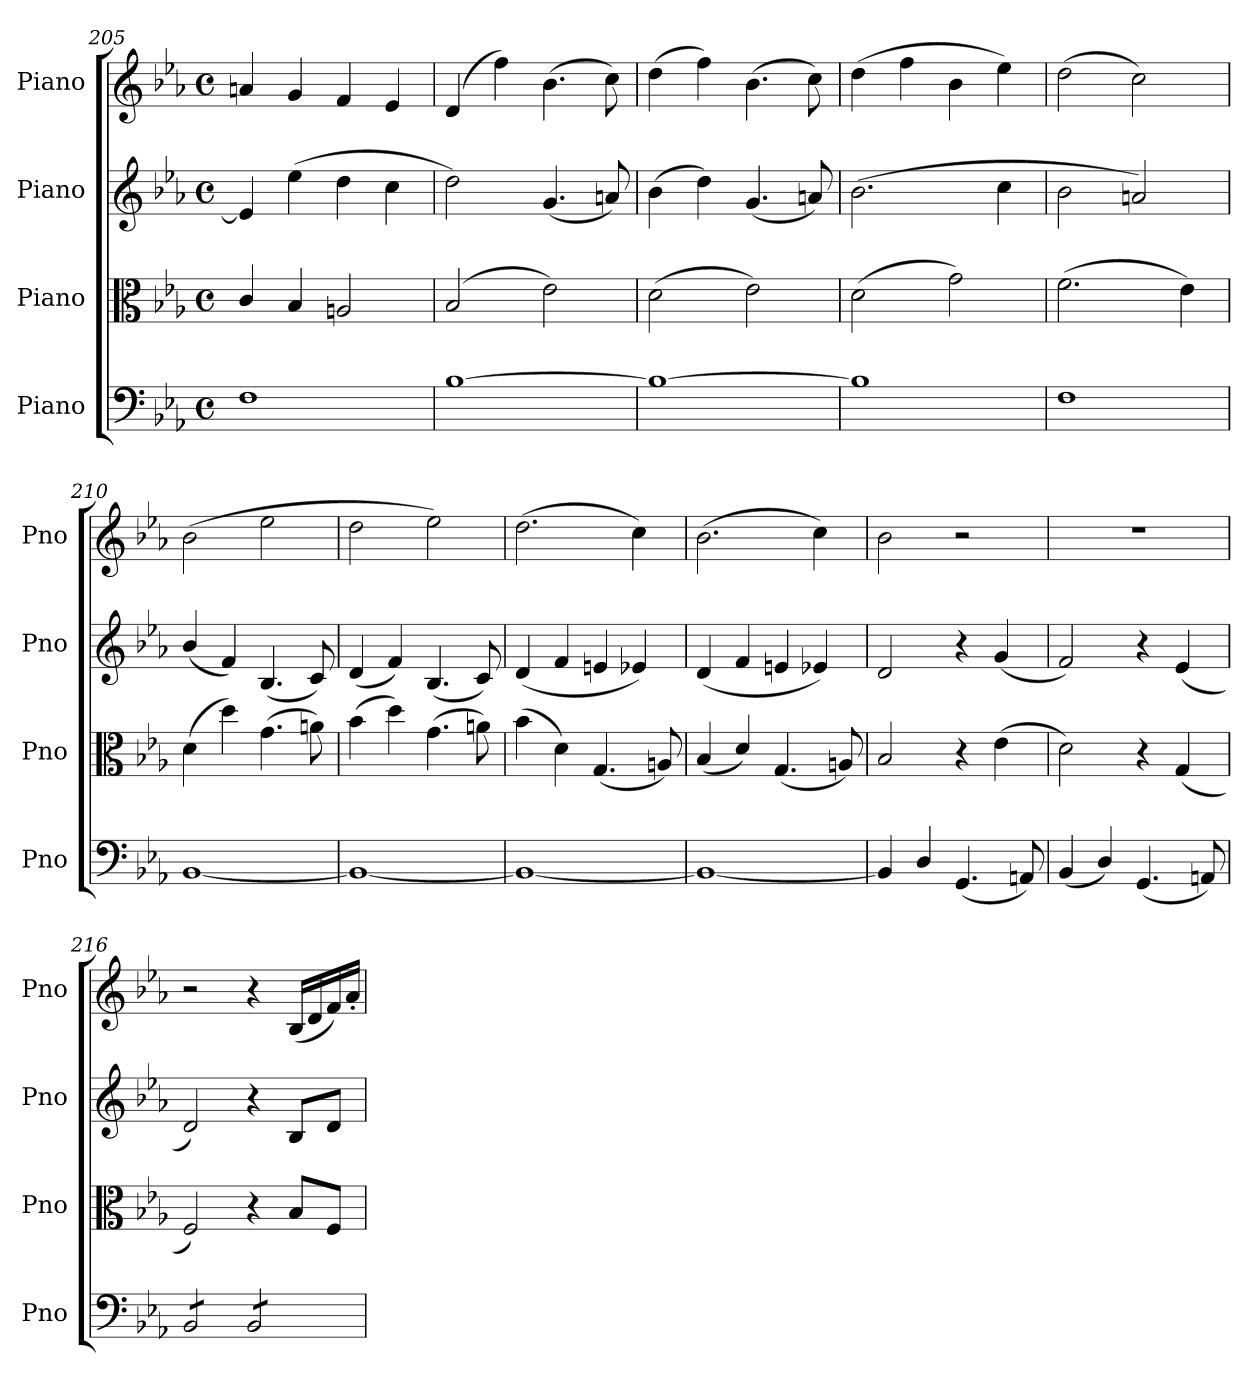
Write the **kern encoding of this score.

**kern	**kern	**kern	**kern
*part4	*part3	*part2	*part1
*staff4	*staff3	*staff2	*staff1
*I"Piano	*I"Piano	*I"Piano	*I"Piano
*I'Pno	*I'Pno	*I'Pno	*I'Pno
*clefF4	*clefC3	*clefG2	*clefG2
*k[b-e-a-]	*k[b-e-a-]	*k[b-e-a-]	*k[b-e-a-]
*M4/4	*M4/4	*M4/4	*M4/4
*met(c)	*met(c)	*met(c)	*met(c)
=205	=205	=205	=205
1F	4c/	4e-/]	4an/
.	4B-/	(4ee-\	4g/
.	2An/	4dd\	4f/
.	.	4cc\	4e-/
=206	=206	=206	=206
[1B-	(2B-/	2dd\)	(4d/
.	.	.	4ff\)
.	2e-\)	(4.g/	(4.b-\
.	.	8an/)	8cc\)
=207	=207	=207	=207
1B-_	(2d\	(4b-\	(4dd\
.	.	4dd\)	4ff\)
.	2e-\)	(4.g/	(4.b-\
.	.	8an/)	8cc\)
!!LO:PB:g=z
=208	=208	=208	=208
1B-]	(2d\	(2.b-\	(4dd\
.	.	.	4ff\
.	2g\)	.	4b-\
.	.	4cc\	4ee-\)
=209	=209	=209	=209
1F	(2.f\	2b-\	(2dd\
.	.	2an/)	2cc\)
.	4e-\)	.	.
=210	=210	=210	=210
[1BB-	(4d\	(4b-/	(2b-\
.	4dd\)	4f/)	.
.	(4.g\	(4.B-/	2ee-\
.	8an\)	8c/)	.
=211	=211	=211	=211
1BB-_	(4b-\	(4d/	2dd\
.	4dd\)	4f/)	.
.	(4.g\	(4.B-/	2ee-\)
.	8an\)	8c/)	.
=212	=212	=212	=212
1BB-_	(4b-\	(4d/	(2.dd\
.	4d\)	4f/	.
.	(4.G/	4en/	.
.	.	4e-X/)	4cc\)
.	8An/)	.	.
=213	=213	=213	=213
1BB-_	(4B-/	(4d/	(2.b-\
.	4d/)	4f/	.
.	(4.G/	4en/	.
.	.	4e-X/)	4cc\)
.	8An/)	.	.
=214	=214	=214	=214
4BB-/]	2B-/	2d/	2b-\
4D/	.	.	.
(4.GG/	4r	4r	2r
.	(4e-\	(4g/	.
8AAn/)	.	.	.
=215	=215	=215	=215
(4BB-/	2d\)	2f/)	1r
4D/)	.	.	.
(4.GG/	4r	4r	.
.	(4G/	(4e-/	.
8AAn/)	.	.	.
=216	=216	=216	=216
*tremolo	*	*	*
8BB-/L	2F/)	2d/)	2r
8BB-/	.	.	.
8BB-/	.	.	.
8BB-/J	.	.	.
8BB-/L	4r	4r	4r
8BB-/	.	.	.
8BB-/	8B-/L	8B-/L	(16B-/LL
.	.	.	16d/
8BB-/J	8F/J	8d/J	16f/)
*Xtremolo	*	*	*
.	.	.	16a-'/JJ
=	=	=	=
*-	*-	*-	*-
